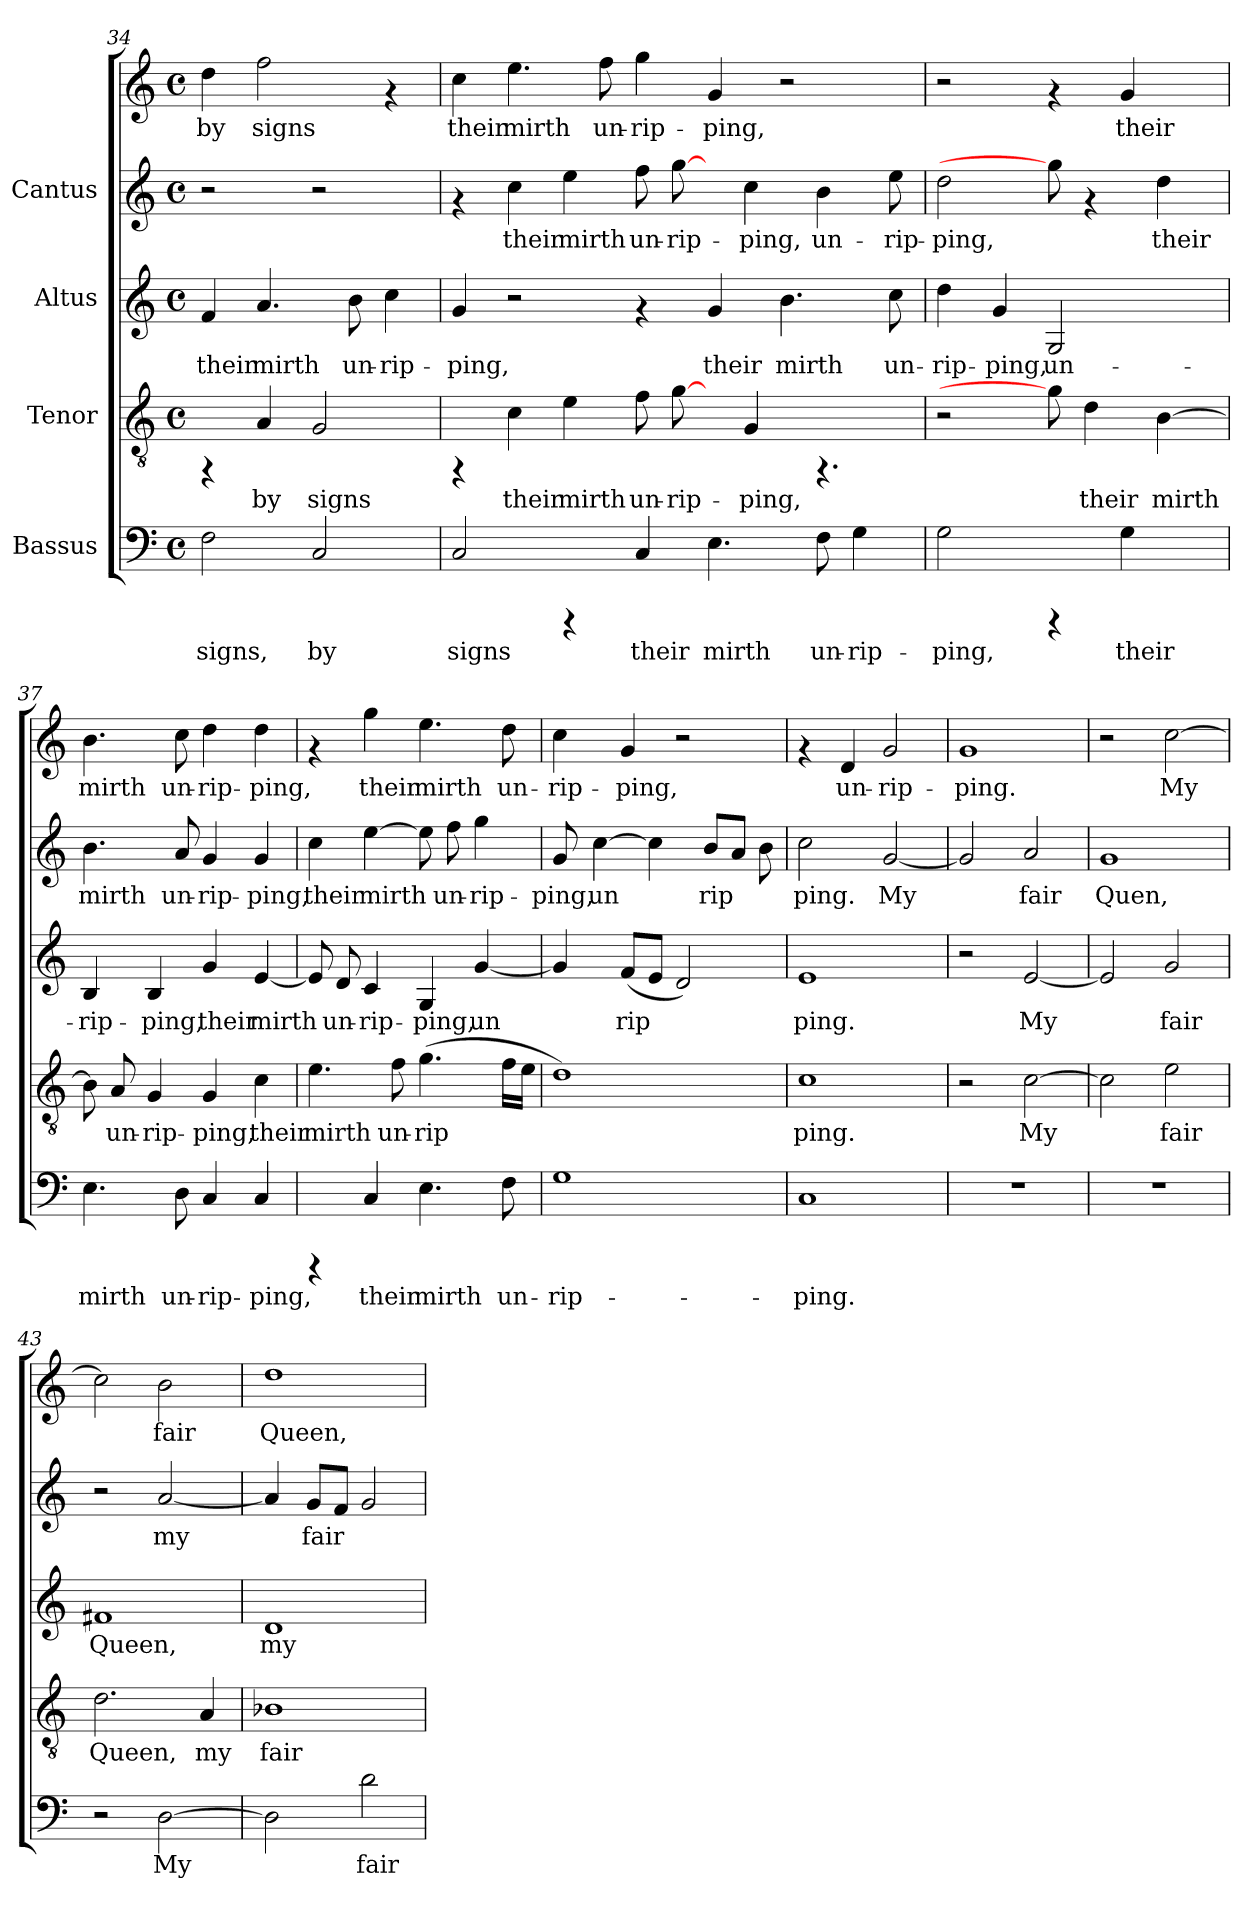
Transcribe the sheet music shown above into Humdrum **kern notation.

**kern	**text	**kern	**text	**kern	**text	**kern	**text	**kern	**text
*part4	*part4	*part3	*part3	*part2	*part2	*part1	*part1	*part1	*part1
*staff5	*staff5	*staff4	*staff4	*staff3	*staff3	*staff2	*staff2	*staff1	*staff1
*I"Bassus	*	*I"Tenor	*	*I"Altus	*	*I"Cantus	*	*	*
!!LO:LB:g=z
*clefF4	*	*clefGv2	*	*clefG2	*	*clefG2	*	*clefG2	*
*M4/4	*	*M4/4	*	*M4/4	*	*M4/4	*	*M4/4	*
*met(c)	*	*met(c)	*	*met(c)	*	*met(c)	*	*met(c)	*
=34	=34	=34	=34	=34	=34	=34	=34	=34	=34
!	!LO:LY:b:cj	!	!	!	!LO:LY:b:cj	!	!	!	!LO:LY:b:cj
2F\	signs,	4rFF	.	4f/	their	2r	.	4dd\	by
!	!	!	!LO:LY:b:cj	!	!LO:LY:b:cj	!	!	!	!LO:LY:b:cj
.	.	4A/	by	4.a/	mirth	.	.	2ff\	signs
!	!LO:LY:b:cj	!	!LO:LY:b:cj	!	!	!	!	!	!
2C/	by	2G/	signs	.	.	2r	.	.	.
!	!	!	!	!	!LO:LY:b:cj	!	!	!	!
.	.	.	.	8b\	un-	.	.	.	.
!	!	!	!	!	!LO:LY:b:cj	!	!	!	!
.	.	.	.	4cc\	-rip-	.	.	4rf	.
=35	=35	=35	=35	=35	=35	=35	=35	=35	=35
!	!LO:LY:b:cj	!	!	!	!LO:LY:b:cj	!	!	!	!LO:LY:b:cj
2C/	signs	4rFF	.	4g/	-ping,	4rf	.	4cc\	their
!	!	!	!LO:LY:b:cj	!	!	!	!LO:LY:b:cj	!	!LO:LY:b:cj
.	.	4c\	their	2r	.	4cc\	their	4.ee\	mirth
!	!	!	!LO:LY:b:cj	!	!	!	!LO:LY:b:cj	!	!
4rCCC	.	4e\	mirth	.	.	4ee\	mirth	.	.
!	!	!	!	!	!	!	!	!	!LO:LY:b:cj
.	.	.	.	.	.	.	.	8ff\	un-
!	!LO:LY:b:cj	!	!LO:LY:b:cj	!	!	!	!LO:LY:b:cj	!	!LO:LY:b:cj
4C/	their	8f\	un-	4rf	.	8ff\	un-	4gg\	-rip-
!	!	!	!LO:LY:b:cj	!	!	!	!LO:LY:b:cj	!	!
.	.	[8g\	-rip-	.	.	[8gg\	-rip-	.	.
!	!LO:LY:b:cj	!	!	!	!LO:LY:b:cj	!	!	!	!LO:LY:b:cj
4.E\	mirth	8ryy	.	4g/	their	8ryy	.	4g/	-ping,
!	!	!	!LO:LY:b:cj	!	!	!	!LO:LY:b:cj	!	!
.	.	4G/	-ping,	.	.	4cc\	-ping,	.	.
!	!	!	!	!	!LO:LY:b:cj	!	!	!	!
.	.	.	.	4.b\	mirth	.	.	2r	.
!	!LO:LY:b:cj	!	!	!	!	!	!LO:LY:b:cj	!	!
8F\	un-	4.rFF	.	.	.	4b\	un-	.	.
!	!LO:LY:b:cj	!	!	!	!	!	!	!	!
4G\	-rip-	.	.	.	.	.	.	.	.
!	!	!	!	!	!LO:LY:b:cj	!	!LO:LY:b:cj	!	!
.	.	.	.	8cc\	un-	8ee\	-rip-	.	.
=36	=36	=36	=36	=36	=36	=36	=36	=36	=36
!	!LO:LY:b:cj	!	!	!	!LO:LY:b:cj	!	!LO:LY:b:cj	!	!
2G\	-ping,	2r	.	4dd\	-rip-	2dd\	ping,	2r	.
!	!	!	!	!	!LO:LY:b:cj	!	!	!	!
.	.	.	.	4g/	-ping,	.	.	.	.
!	!	!	!	!	!LO:LY:b:cj	!	!	!	!
4rCCC	.	8g\]	.	2G/	un-	8gg\]	.	4rf	.
!	!	!	!LO:LY:b:cj	!	!	!	!	!	!
.	.	4d\	their	.	.	4rf	.	.	.
!	!LO:LY:b:cj	!	!	!	!	!	!	!	!LO:LY:b:cj
4G\	their	.	.	.	.	.	.	4g/	-their
!	!	!	!LO:LY:b:cj	!	!	!	!LO:LY:b:cj	!	!
.	.	[>4B\	mirth	.	.	4dd\	their	.	.
8ryy	.	.	.	8ryy	.	.	.	8ryy	.
!!LO:PB:g=z
=37	=37	=37	=37	=37	=37	=37	=37	=37	=37
!	!LO:LY:b:cj	!	!LO:LY:b:cj	!	!LO:LY:b:cj	!	!LO:LY:b:cj	!	!LO:LY:b:cj
4.E\	mirth	8B\]	.	4B/	-rip-	4.b\	mirth	4.b\	mirth
!	!	!	!LO:LY:b:cj	!	!	!	!	!	!
.	.	8A/	un-	.	.	.	.	.	.
!	!	!	!LO:LY:b:cj	!	!LO:LY:b:cj	!	!	!	!
.	.	4G/	-rip-	4B/	-ping,	.	.	.	.
!	!LO:LY:b:cj	!	!	!	!	!	!LO:LY:b:cj	!	!LO:LY:b:cj
8D\	un-	.	.	.	.	8a/	un-	8cc\	un-
!	!LO:LY:b:cj	!	!LO:LY:b:cj	!	!LO:LY:b:cj	!	!LO:LY:b:cj	!	!LO:LY:b:cj
4C/	-rip-	4G/	-ping,	4g/	their	4g/	-rip-	4dd\	-rip-
!	!LO:LY:b:cj	!	!LO:LY:b:cj	!	!LO:LY:b:cj	!	!LO:LY:b:cj	!	!LO:LY:b:cj
4C/	-ping,	4c\	their	[<4e/	mirth	4g/	-ping,	4dd\	-ping,
=38	=38	=38	=38	=38	=38	=38	=38	=38	=38
!	!	!	!LO:LY:b:cj	!	!LO:LY:b:cj	!	!LO:LY:b:cj	!	!
4rCCC	.	4.e\	mirth	8e/]	.	4cc\	-their	4rf	.
!	!	!	!	!	!LO:LY:b:cj	!	!	!	!
.	.	.	.	8d/	un-	.	.	.	.
!	!LO:LY:b:cj	!	!	!	!LO:LY:b:cj	!	!LO:LY:b:cj	!	!LO:LY:b:cj
4C/	their	.	.	4c/	-rip-	[>4ee\	mirth	4gg\	their
!	!	!	!LO:LY:b:cj	!	!	!	!	!	!
.	.	8f\	un-	.	.	.	.	.	.
!	!LO:LY:b:cj	!	!LO:LY:b:cj	!	!LO:LY:b:cj	!	!LO:LY:b:cj	!	!LO:LY:b:cj
4.E\	mirth	(>4.g\	-rip-	4G/	-ping,	8ee\]	.	4.ee\	mirth
!	!	!	!	!	!	!	!LO:LY:b:cj	!	!
.	.	.	.	.	.	8ff\	un-	.	.
!	!	!	!	!	!LO:LY:b:cj	!	!LO:LY:b:cj	!	!
.	.	.	.	[<4g/	un-	4gg\	-rip-	.	.
!	!LO:LY:b:cj	!	!LO:LY:b:cj	!	!	!	!	!	!LO:LY:b:cj
8F\	un-	16f\L	--	.	.	.	.	8dd\	un-
!	!	!	!LO:LY:b:cj	!	!	!	!	!	!
.	.	16e\J	--	.	.	.	.	.	.
=39	=39	=39	=39	=39	=39	=39	=39	=39	=39
!	!LO:LY:b:cj	!	!	!	!LO:LY:b:cj	!	!LO:LY:b:cj	!	!LO:LY:b:cj
1G	-rip-	1d)	.	4g/]	-	8g/	ping,	4cc\	-rip-
!	!	!	!	!	!	!	!LO:LY:b:cj	!	!
.	.	.	.	.	.	[>4cc\	un-	.	.
!	!	!	!	!	!LO:LY:b:cj	!	!	!	!LO:LY:b:cj
.	.	.	.	(<8f/L	rip-	.	.	4g/	-ping,
!	!	!	!	!	!LO:LY:b:cj	!	!LO:LY:b:cj	!	!
.	.	.	.	8e/J	--	4cc\]	-	.	.
!	!	!	!	!	!LO:LY:b:cj	!	!	!	!
.	.	.	.	2d/)	--	.	.	2r	.
!	!	!	!	!	!	!	!LO:LY:b:cj	!	!
.	.	.	.	.	.	8b/L	rip-	.	.
!	!	!	!	!	!	!	!LO:LY:b:cj	!	!
.	.	.	.	.	.	8a/J	--	.	.
!	!	!	!	!	!	!	!LO:LY:b:cj	!	!
.	.	.	.	.	.	8b\	--	.	.
=40	=40	=40	=40	=40	=40	=40	=40	=40	=40
!	!LO:LY:b:cj	!	!LO:LY:b:cj	!	!LO:LY:b:cj	!	!LO:LY:b:cj	!	!
1C	-ping.	1c	-ping.	1e	-ping.	2cc\	-ping.	4rf	.
!	!	!	!	!	!	!	!	!	!LO:LY:b:cj
.	.	.	.	.	.	.	.	4d/	-un-
!	!	!	!	!	!	!	!LO:LY:b:cj	!	!LO:LY:b:cj
.	.	.	.	.	.	[<2g/	My	2g/	-rip-
=41	=41	=41	=41	=41	=41	=41	=41	=41	=41
!	!	!	!	!	!	!	!LO:LY:b:cj	!	!LO:LY:b:cj
1r	.	2r	.	2r	.	2g/]	.	1g	ping.
!	!	!	!LO:LY:b:cj	!	!LO:LY:b:cj	!	!LO:LY:b:cj	!	!
.	.	[>2c\	My	[<2e/	My	2a/	fair	.	.
!!LO:LB:g=z
=42	=42	=42	=42	=42	=42	=42	=42	=42	=42
!	!	!	!LO:LY:b:cj	!	!LO:LY:b:cj	!	!LO:LY:b:cj	!	!
1r	.	2c\]	.	2e/]	.	1g	Quen,	2r	.
!	!	!	!LO:LY:b:cj	!	!LO:LY:b:cj	!	!	!	!LO:LY:b:cj
.	.	2e\	fair	2g/	fair	.	.	[>2cc\	My
=43	=43	=43	=43	=43	=43	=43	=43	=43	=43
!	!	!	!LO:LY:b:cj	!	!LO:LY:b:cj	!	!	!	!LO:LY:b:cj
2r	.	2.d\	Queen,	1f#X	Queen,	2r	.	2cc\]	.
!	!LO:LY:b:cj	!	!	!	!	!	!LO:LY:b:cj	!	!LO:LY:b:cj
[>2D\	My	.	.	.	.	[<2a/	my	2b\	fair
!	!	!	!LO:LY:b:cj	!	!	!	!	!	!
.	.	4A/	my	.	.	.	.	.	.
=44	=44	=44	=44	=44	=44	=44	=44	=44	=44
!	!LO:LY:b:cj	!	!LO:LY:b:cj	!	!LO:LY:b:cj	!	!LO:LY:b:cj	!	!LO:LY:b:cj
2D\]	.	1B-X	fair	1d	my	4a/]	.	1dd	Queen,
!	!	!	!	!	!	!	!LO:LY:b:cj	!	!
.	.	.	.	.	.	8g/L	fair	.	.
!	!	!	!	!	!	!	!LO:LY:b:cj	!	!
.	.	.	.	.	.	8f/J	.	.	.
!	!LO:LY:b:cj	!	!	!	!	!	!LO:LY:b:cj	!	!
2d\	fair	.	.	.	.	2g/	.	.	.
=	=	=	=	=	=	=	=	=	=
*-	*-	*-	*-	*-	*-	*-	*-	*-	*-
